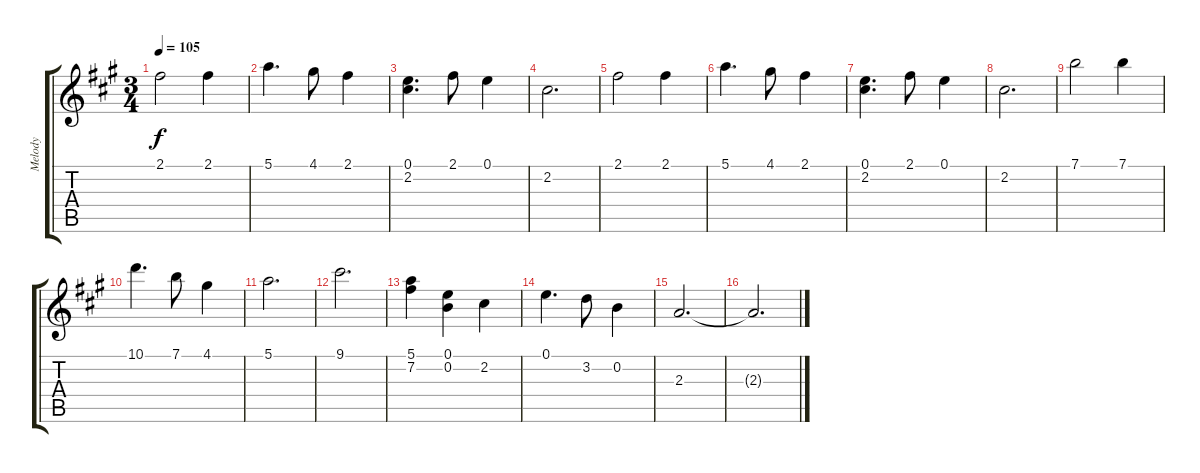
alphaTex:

\track ("Melody" "Melody") {instrument acousticguitarnylon}
\staff {score tabs}
\tuning (E4 B3 G3 D3 A2 E2) {hide}
\ts (3 4)
\tempo 105
\clef g2
\ks a
2.1.2{dy f} 2.1.4 |
5.1.4{d} 4.1.8 2.1.4 |
(0.1 2.2).4{d} 2.1.8 0.1.4 |
2.2.2{d} |
2.1.2 2.1.4 |
5.1.4{d} 4.1.8 2.1.4 |
(0.1 2.2).4{d} 2.1.8 0.1.4 |
2.2.2{d} |
7.1.2 7.1.4 |
10.1.4{d} 7.1.8 4.1.4 |
5.1.2{d} |
9.1.2{d} |
(5.1 7.2).4 (0.1 0.2).4 2.2.4 |
0.1.4{d} 3.2.8 0.2.4 |
2.3.2{d} |
2.3{t}.2{d}
